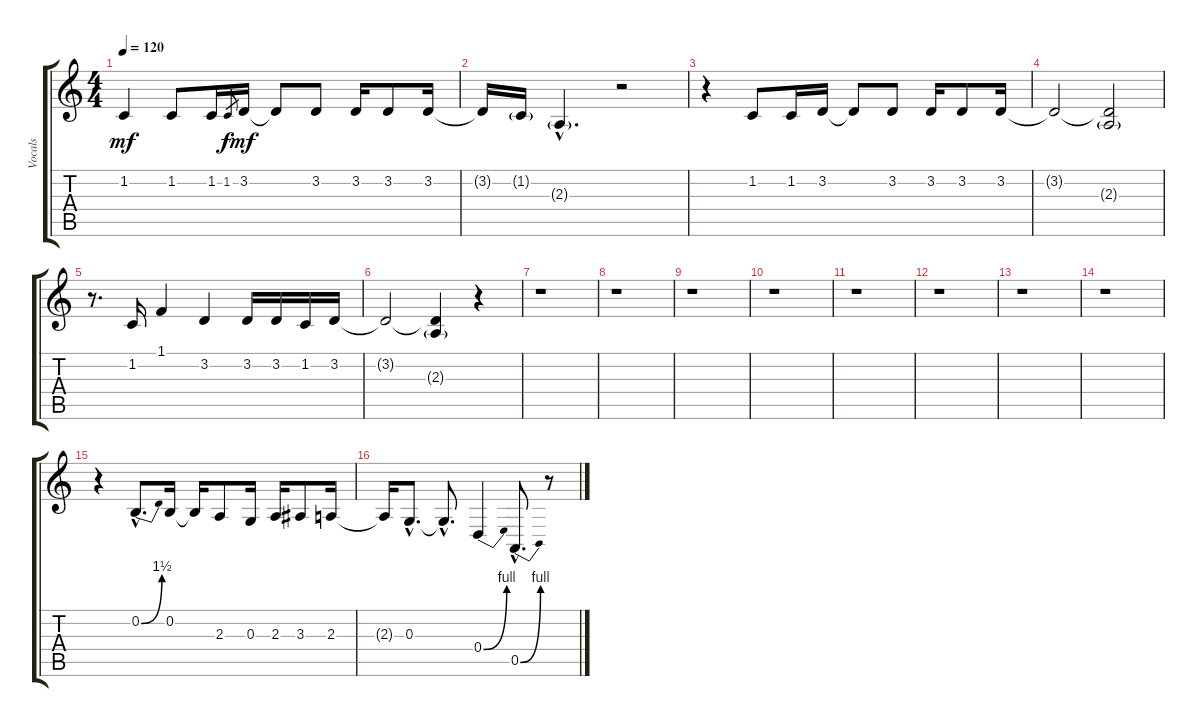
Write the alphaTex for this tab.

\track ("Vocals" "Vocals") {instrument lead6voice}
\staff {score tabs}
\tuning (E4 B3 G3 D3 A2 E2) {hide}
\ts (4 4)
\tempo 120
\clef g2
\ks c
1.2{t}.4{dy mf} 1.2.8 1.2.16 1.2.8{gr dy f} 3.2.16{dy mf} 3.2{t}.8 3.2.8 3.2.16 3.2.8 3.2.16 |
3.2{t}.16 1.2{g}.16 2.3{g hac}.4{d} r.2 |
r.4 1.2.8 1.2.16 3.2.16 3.2{t}.8 3.2.8 3.2.16 3.2.8 3.2.16 |
3.2{t}.2 (3.2{t} 2.3{g}).2 |
r.8{d} 1.2.16 1.1.4 3.2.4 3.2.16 3.2.16 1.2.16 3.2.16 |
3.2{t}.2 (3.2{t} 2.3{g}).4 r.4 |
r.1{volume 13} |
r.1 |
r.1 |
r.1 |
r.1 |
r.1 |
r.1 |
r.1 |
r.4 0.2{be (bend 0 0 60 6) hac}.8{d} 0.2.16 0.2{t}.16 2.3.8 0.3.16 2.3.16 3.3.8 2.3.16 |
2.3{t}.16 0.3{hac}.8{d} 0.3{hac t}.8{d} 0.4{be (bend 0 0 60 4)}.4 0.5{be (bend 0 0 60 4) hac}.8{d} r.8
